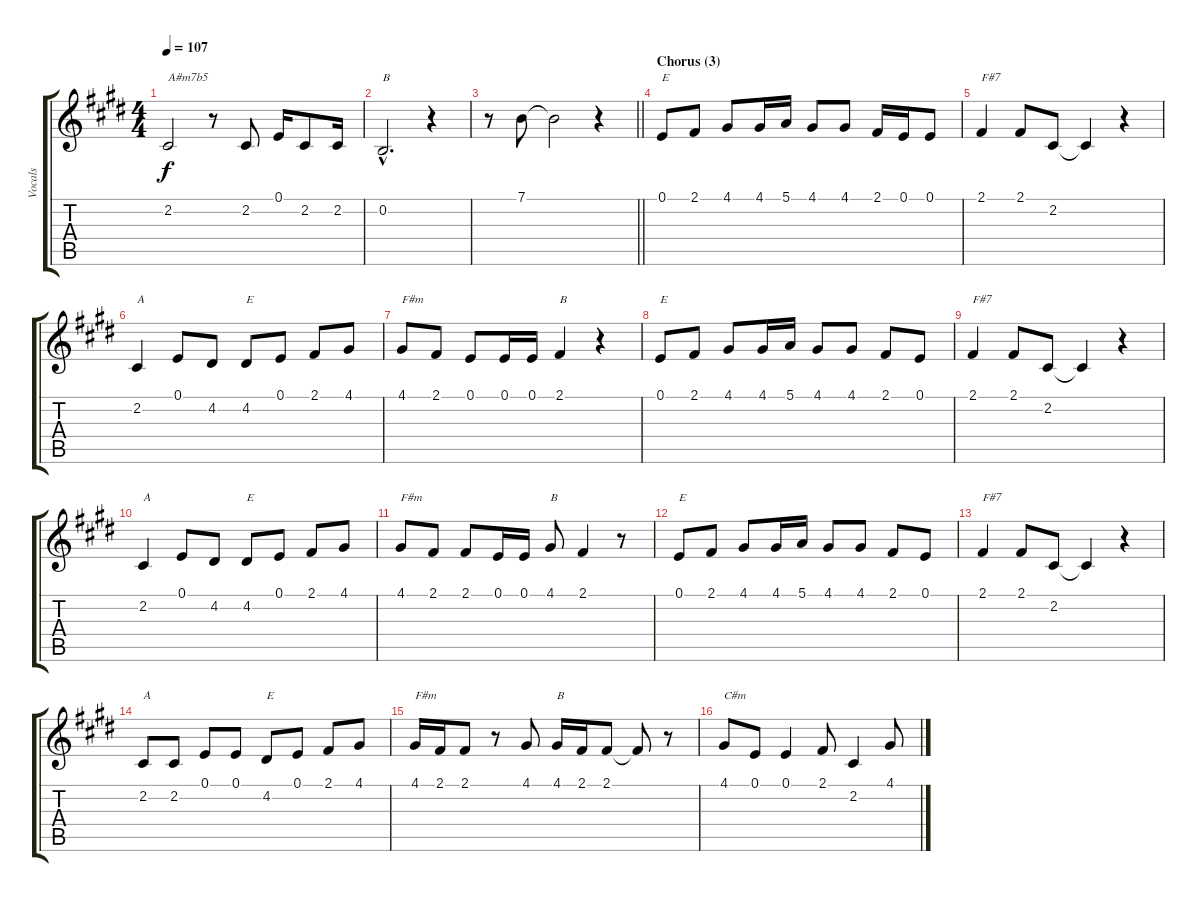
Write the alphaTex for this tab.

\track ("Vocals" "Vocals") {instrument sopranosax}
\staff {score tabs}
\tuning (E4 B3 G3 D3 A2 E2) {hide}
\ts (4 4)
\tempo 107
\clef g2
\ks e
2.2.2{txt "A#m7b5" dy f} r.8 2.2.8 0.1.16 2.2.8 2.2.16 |
0.2{hac}.2{d txt "B"} r.4 |
\barLineRight lightlight
r.8 7.1.8 7.1{t}.2 r.4 |
\section ("" "Chorus (3)")
0.1.8{txt "E"} 2.1.8 4.1.8 4.1.16 5.1.16 4.1.8 4.1.8 2.1.16 0.1.16 0.1.8 |
2.1.4{txt "F#7"} 2.1.8 2.2.8 2.2{t}.4 r.4 |
2.2.4{txt "A"} 0.1.8 4.2.8 4.2.8{txt "E"} 0.1.8 2.1.8 4.1.8 |
4.1.8{txt "F#m"} 2.1.8 0.1.8 0.1.16 0.1.16 2.1.4{txt "B"} r.4 |
0.1.8{txt "E"} 2.1.8 4.1.8 4.1.16 5.1.16 4.1.8 4.1.8 2.1.8 0.1.8 |
2.1.4{txt "F#7"} 2.1.8 2.2.8 2.2{t}.4 r.4 |
2.2.4{txt "A"} 0.1.8 4.2.8 4.2.8{txt "E"} 0.1.8 2.1.8 4.1.8 |
4.1.8{txt "F#m"} 2.1.8 2.1.8 0.1.16 0.1.16 4.1.8{txt "B"} 2.1.4 r.8 |
0.1.8{txt "E"} 2.1.8 4.1.8 4.1.16 5.1.16 4.1.8 4.1.8 2.1.8 0.1.8 |
2.1.4{txt "F#7"} 2.1.8 2.2.8 2.2{t}.4 r.4 |
2.2.8{txt "A"} 2.2.8 0.1.8 0.1.8 4.2.8{txt "E"} 0.1.8 2.1.8 4.1.8 |
4.1.16{txt "F#m"} 2.1.16 2.1.8 r.8 4.1.8 4.1.16{txt "B"} 2.1.16 2.1.8 2.1{t}.8 r.8 |
4.1.8{txt "C#m"} 0.1.8 0.1.4 2.1.8 2.2.4 4.1.8
